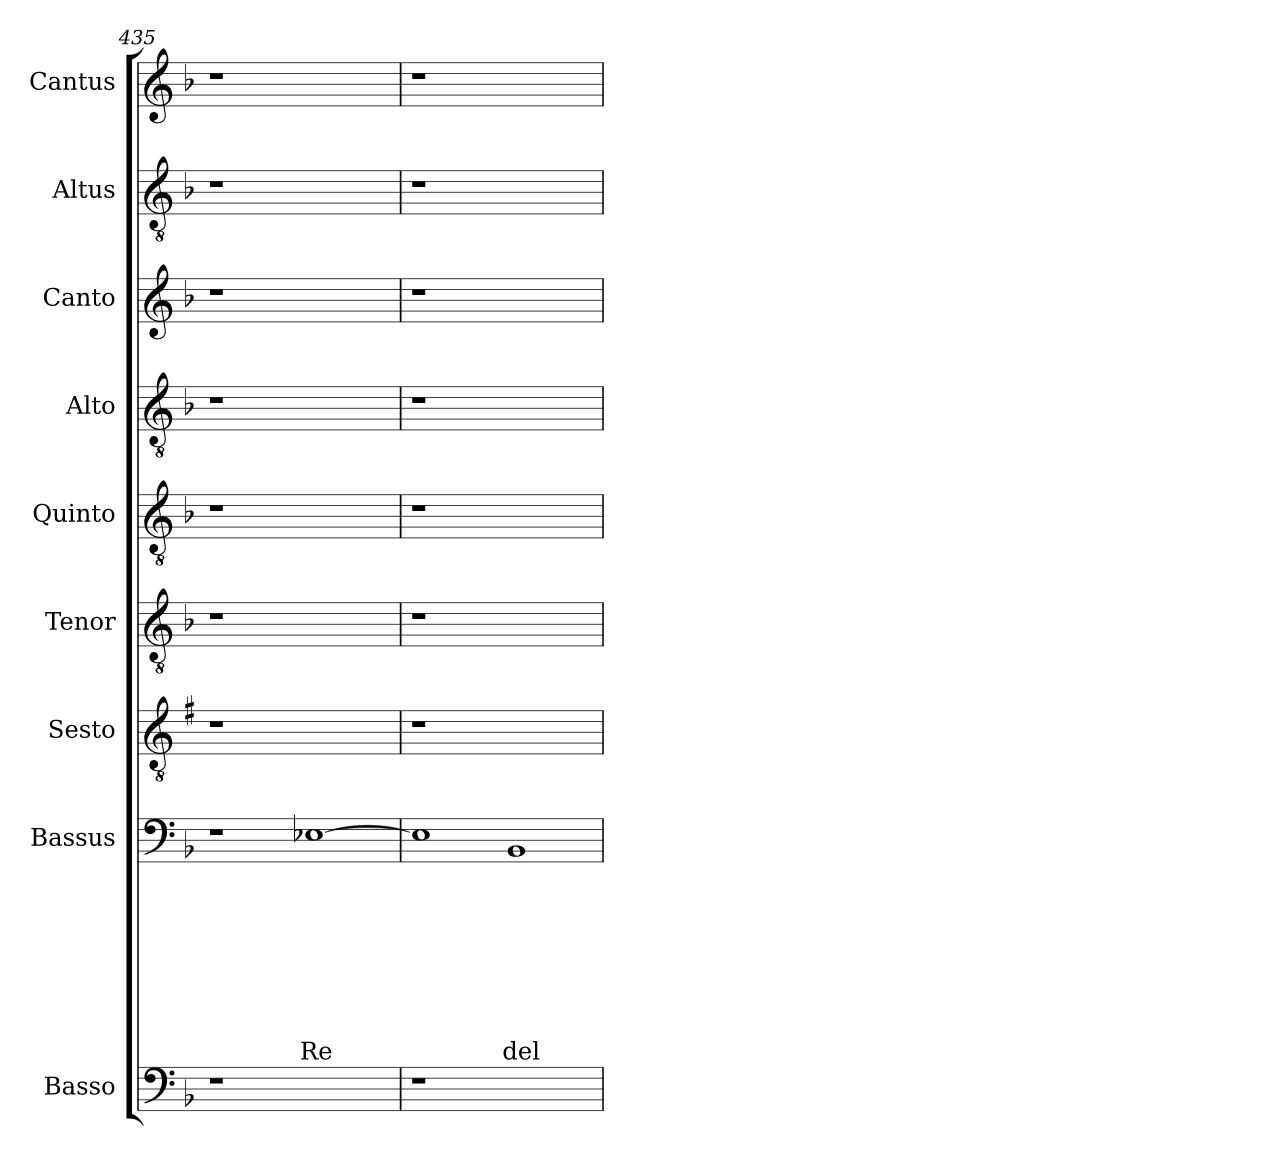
**kern	**kern	**text	**text	**text	**text	**text	**text	**text	**text	**kern	**kern	**kern	**kern	**kern	**kern	**kern
*part9	*part8	*part8	*part8	*part8	*part8	*part8	*part8	*part8	*part8	*part7	*part6	*part5	*part4	*part3	*part2	*part1
*staff9	*staff8	*staff8	*staff8	*staff8	*staff8	*staff8	*staff8	*staff8	*staff8	*staff7	*staff6	*staff5	*staff4	*staff3	*staff2	*staff1
*I"Basso	*I"Bassus	*	*	*	*	*	*	*	*	*I"Sesto	*I"Tenor	*I"Quinto	*I"Alto	*I"Canto	*I"Altus	*I"Cantus
*	*	*	*	*	*	*	*	*	*	*I'Sesto	*I'Tenor	*I'Quinto	*I'Alto	*I'Canto	*I'Altus	*I'Cantus
*clefF4	*clefF4	*	*	*	*	*	*	*	*	*clefGv2	*clefGv2	*clefGv2	*clefGv2	*clefG2	*clefGv2	*clefG2
*k[b-]	*k[b-]	*	*	*	*	*	*	*	*	*k[f#]	*k[b-]	*k[b-]	*k[b-]	*k[b-]	*k[b-]	*k[b-]
*F:	*F:	*	*	*	*	*	*	*	*	*G:	*F:	*F:	*F:	*F:	*F:	*F:
=435	=435	=435	=435	=435	=435	=435	=435	=435	=435	=435	=435	=435	=435	=435	=435	=435
1r	1r	.	.	.	.	.	.	.	.	1r	1r	1r	1r	1r	1r	1r
!	!	!	!	!	!	!	!	!	!LO:LY:b	!	!	!	!	!	!	!
1ryy	[>1E-X	.	.	.	.	.	.	.	Re	1ryy	1ryy	1ryy	1ryy	1ryy	1ryy	1ryy
=436	=436	=436	=436	=436	=436	=436	=436	=436	=436	=436	=436	=436	=436	=436	=436	=436
1r	1E-]	.	.	.	.	.	.	.	.	1r	1r	1r	1r	1r	1r	1r
!	!	!	!	!	!	!	!	!	!LO:LY:b	!	!	!	!	!	!	!
1ryy	1BB-	.	.	.	.	.	.	.	del	1ryy	1ryy	1ryy	1ryy	1ryy	1ryy	1ryy
=	=	=	=	=	=	=	=	=	=	=	=	=	=	=	=	=
*-	*-	*-	*-	*-	*-	*-	*-	*-	*-	*-	*-	*-	*-	*-	*-	*-
